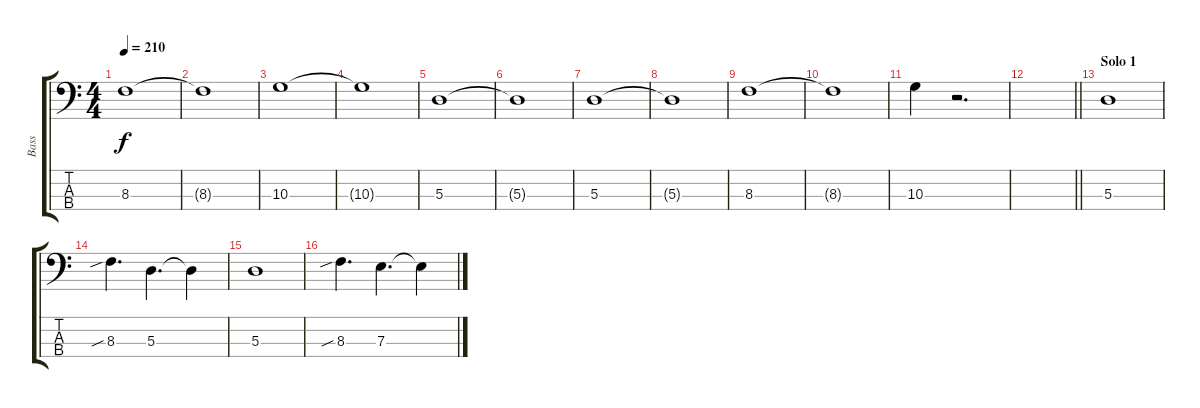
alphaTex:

\track ("Bass" "Bass") {instrument electricbassfinger}
\staff {score tabs}
\tuning (G2 D2 A1 E1) {hide}
\ts (4 4)
\tempo 210
\clef f4
\ks c
8.3.1{dy f} |
8.3{t}.1 |
10.3.1 |
10.3{t}.1 |
5.3.1 |
5.3{t}.1 |
5.3.1 |
5.3{t}.1 |
8.3.1 |
8.3{t}.1 |
10.3.4 r.2{d} |
\barLineRight lightlight
|
\section ("" "Solo 1")
5.3.1 |
8.3{sib}.4{d} 5.3.4{d} 5.3{t}.4 |
5.3.1 |
8.3{sib}.4{d} 7.3.4{d} 7.3{t}.4
